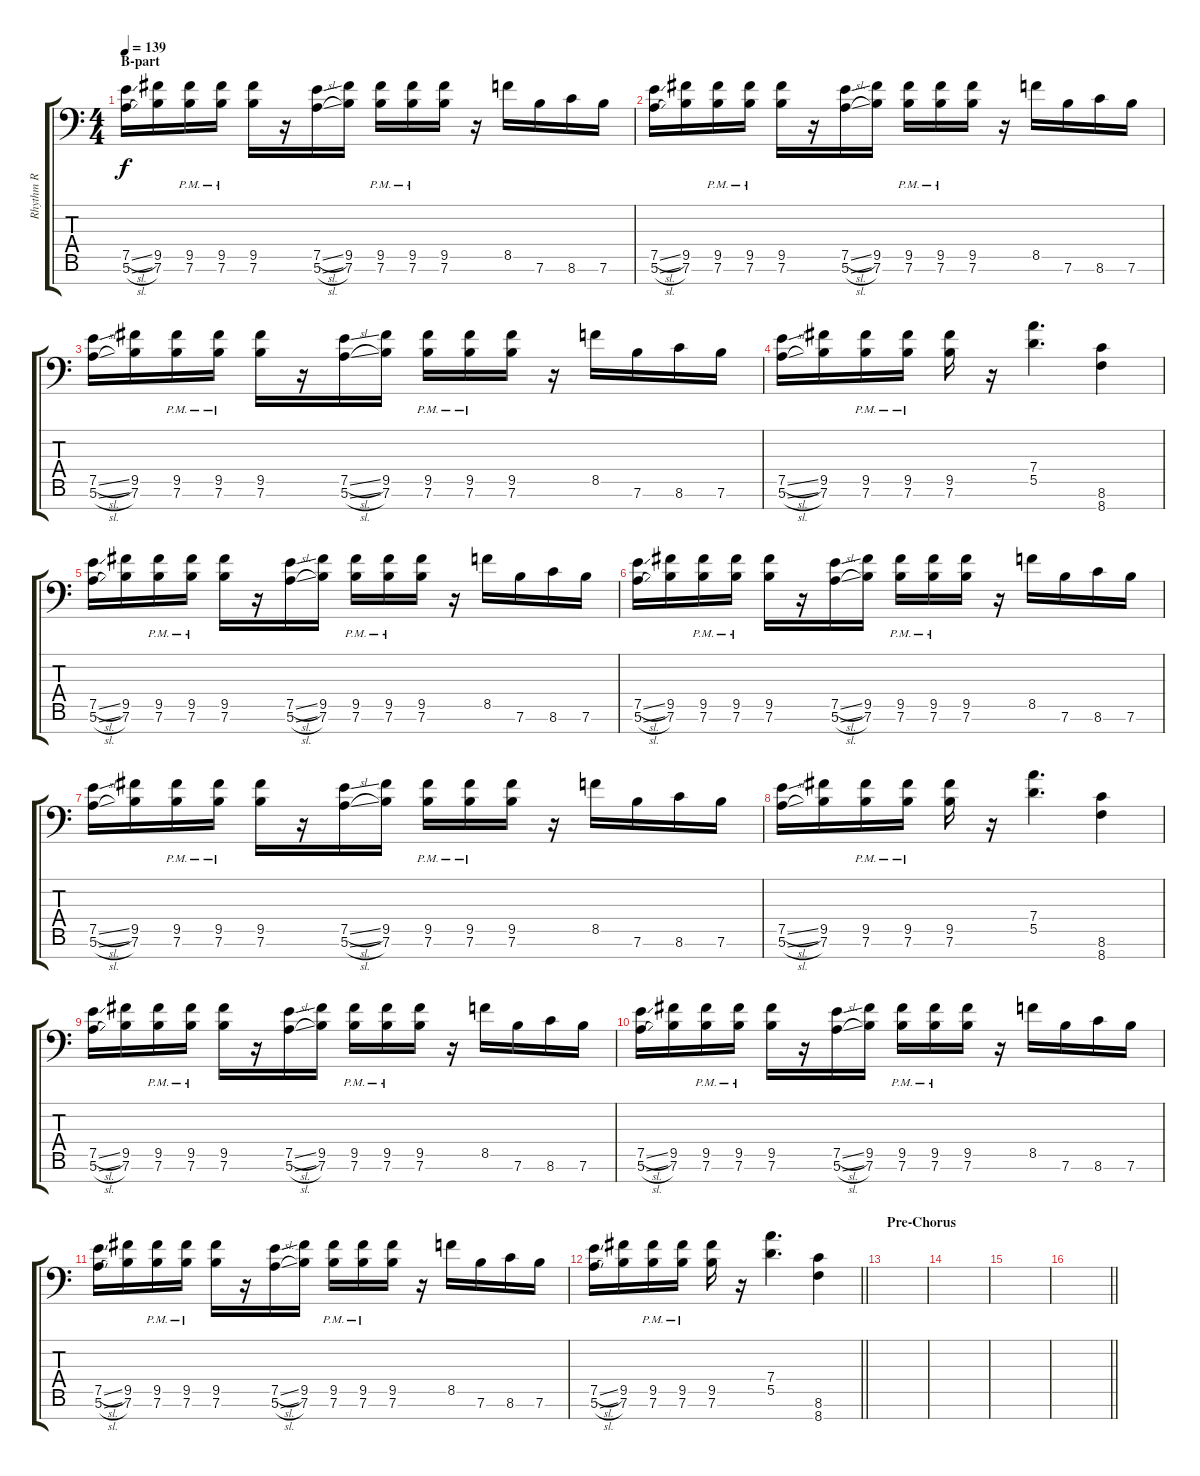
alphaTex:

\track ("Rhythm R" "Rhythm R") {instrument overdrivenguitar}
\staff {score tabs}
\tuning (E4 B3 G3 D3 A2 E2 A1) {hide}
\ts (4 4)
\section ("" "B-part")
\tempo 139
\clef f4
\ks c
(7.5{sl} 5.6{sl}).16{dy f} (9.5 7.6).16 (9.5{pm} 7.6{pm}).16 (9.5{pm} 7.6{pm}).16 (9.5 7.6).16 r.16 (7.5{sl} 5.6{sl}).16 (9.5 7.6).16 (9.5{pm} 7.6{pm}).16 (9.5{pm} 7.6{pm}).16 (9.5 7.6).16 r.16 8.5.16 7.6.16 8.6.16 7.6.16 |
(7.5{sl} 5.6{sl}).16 (9.5 7.6).16 (9.5{pm} 7.6{pm}).16 (9.5{pm} 7.6{pm}).16 (9.5 7.6).16 r.16 (7.5{sl} 5.6{sl}).16 (9.5 7.6).16 (9.5{pm} 7.6{pm}).16 (9.5{pm} 7.6{pm}).16 (9.5 7.6).16 r.16 8.5.16 7.6.16 8.6.16 7.6.16 |
(7.5{sl} 5.6{sl}).16 (9.5 7.6).16 (9.5{pm} 7.6{pm}).16 (9.5{pm} 7.6{pm}).16 (9.5 7.6).16 r.16 (7.5{sl} 5.6{sl}).16 (9.5 7.6).16 (9.5{pm} 7.6{pm}).16 (9.5{pm} 7.6{pm}).16 (9.5 7.6).16 r.16 8.5.16 7.6.16 8.6.16 7.6.16 |
(7.5{sl} 5.6{sl}).16 (9.5 7.6).16 (9.5{pm} 7.6{pm}).16 (9.5{pm} 7.6{pm}).16 (9.5 7.6).16 r.16 (7.4 5.5).4{d} (8.6 8.7).4 |
(7.5{sl} 5.6{sl}).16 (9.5 7.6).16 (9.5{pm} 7.6{pm}).16 (9.5{pm} 7.6{pm}).16 (9.5 7.6).16 r.16 (7.5{sl} 5.6{sl}).16 (9.5 7.6).16 (9.5{pm} 7.6{pm}).16 (9.5{pm} 7.6{pm}).16 (9.5 7.6).16 r.16 8.5.16 7.6.16 8.6.16 7.6.16 |
(7.5{sl} 5.6{sl}).16 (9.5 7.6).16 (9.5{pm} 7.6{pm}).16 (9.5{pm} 7.6{pm}).16 (9.5 7.6).16 r.16 (7.5{sl} 5.6{sl}).16 (9.5 7.6).16 (9.5{pm} 7.6{pm}).16 (9.5{pm} 7.6{pm}).16 (9.5 7.6).16 r.16 8.5.16 7.6.16 8.6.16 7.6.16 |
(7.5{sl} 5.6{sl}).16 (9.5 7.6).16 (9.5{pm} 7.6{pm}).16 (9.5{pm} 7.6{pm}).16 (9.5 7.6).16 r.16 (7.5{sl} 5.6{sl}).16 (9.5 7.6).16 (9.5{pm} 7.6{pm}).16 (9.5{pm} 7.6{pm}).16 (9.5 7.6).16 r.16 8.5.16 7.6.16 8.6.16 7.6.16 |
(7.5{sl} 5.6{sl}).16 (9.5 7.6).16 (9.5{pm} 7.6{pm}).16 (9.5{pm} 7.6{pm}).16 (9.5 7.6).16 r.16 (7.4 5.5).4{d} (8.6 8.7).4 |
(7.5{sl} 5.6{sl}).16 (9.5 7.6).16 (9.5{pm} 7.6{pm}).16 (9.5{pm} 7.6{pm}).16 (9.5 7.6).16 r.16 (7.5{sl} 5.6{sl}).16 (9.5 7.6).16 (9.5{pm} 7.6{pm}).16 (9.5{pm} 7.6{pm}).16 (9.5 7.6).16 r.16 8.5.16 7.6.16 8.6.16 7.6.16 |
(7.5{sl} 5.6{sl}).16 (9.5 7.6).16 (9.5{pm} 7.6{pm}).16 (9.5{pm} 7.6{pm}).16 (9.5 7.6).16 r.16 (7.5{sl} 5.6{sl}).16 (9.5 7.6).16 (9.5{pm} 7.6{pm}).16 (9.5{pm} 7.6{pm}).16 (9.5 7.6).16 r.16 8.5.16 7.6.16 8.6.16 7.6.16 |
(7.5{sl} 5.6{sl}).16 (9.5 7.6).16 (9.5{pm} 7.6{pm}).16 (9.5{pm} 7.6{pm}).16 (9.5 7.6).16 r.16 (7.5{sl} 5.6{sl}).16 (9.5 7.6).16 (9.5{pm} 7.6{pm}).16 (9.5{pm} 7.6{pm}).16 (9.5 7.6).16 r.16 8.5.16 7.6.16 8.6.16 7.6.16 |
\barLineRight lightlight
(7.5{sl} 5.6{sl}).16 (9.5 7.6).16 (9.5{pm} 7.6{pm}).16 (9.5{pm} 7.6{pm}).16 (9.5 7.6).16 r.16 (7.4 5.5).4{d} (8.6 8.7).4 |
\section ("" "Pre-Chorus")
|
|
|
\barLineRight lightlight
